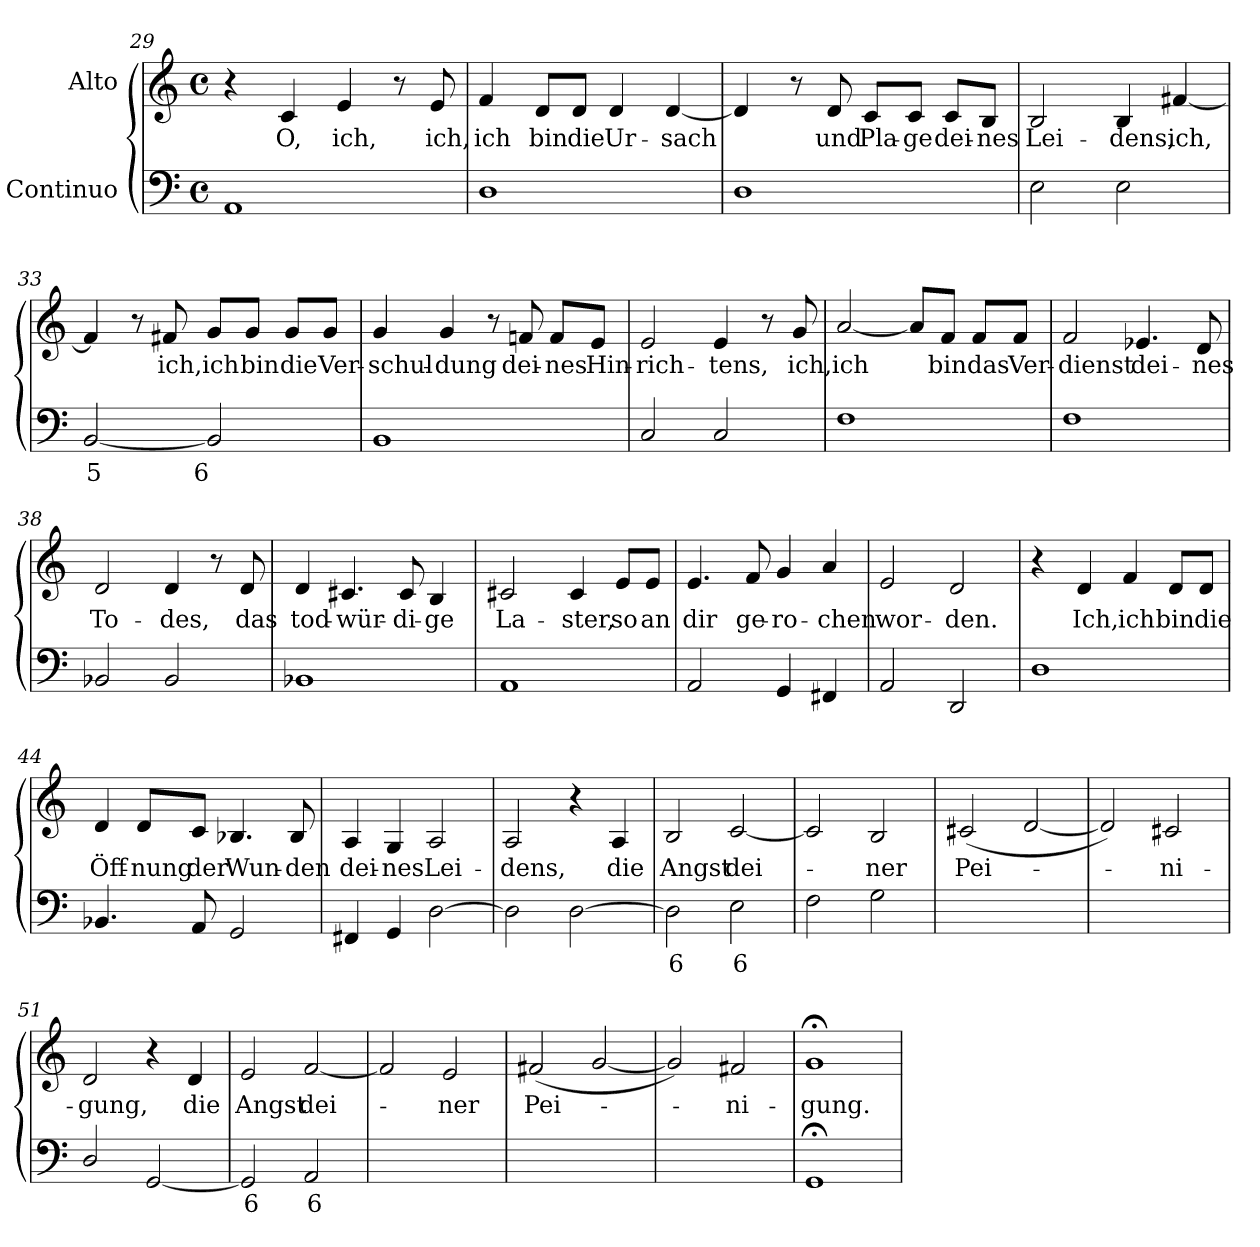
**kern	**text	**kern	**text
*part2	*part2	*part1	*part1
*staff2	*staff2	*staff1	*staff1
*I"Continuo	*	*I"Alto	*
*clefF4	*	*clefG2	*
*k[]	*	*k[]	*
*C:	*	*C:	*
*M4/4	*	*M4/4	*
*met(c)	*	*met(c)	*
=29	=29	=29	=29
1AA	.	4r	.
!	!	!	!LO:LY:b
.	.	4c	O,
!	!	!	!LO:LY:b
.	.	4e	ich,
.	.	8r	.
!	!	!	!LO:LY:b
.	.	8e	ich,
!!LO:LB:g=z
=30	=30	=30	=30
!	!	!	!LO:LY:b
1D	.	4f	ich
!	!	!	!LO:LY:b
.	.	8d/L	bin
!	!	!	!LO:LY:b
.	.	8d/J	die
!	!	!	!LO:LY:b
.	.	4d	Ur-
!	!	!	!LO:LY:b
.	.	[4d	-sach
=31	=31	=31	=31
1D	.	4d]	.
.	.	8r	.
!	!	!	!LO:LY:b
.	.	8d	und
!	!	!	!LO:LY:b
.	.	8c/L	Pla-
!	!	!	!LO:LY:b
.	.	8c/J	-ge
!	!	!	!LO:LY:b
.	.	8c/L	dei-
!	!	!	!LO:LY:b
.	.	8B/J	-nes
=32	=32	=32	=32
!	!	!	!LO:LY:b
2E	.	2B	Lei-
!	!	!	!LO:LY:b
2E	.	4B	-dens,
!	!	!	!LO:LY:b
.	.	[4f#X	ich,
=33	=33	=33	=33
!	!LO:LY:b	!	!
[2BB	5	4f#]	.
.	.	8r	.
!	!	!	!LO:LY:b
.	.	8f#	ich,
!	!LO:LY:b	!	!LO:LY:b
2BB]	6	8g/L	ich
!	!	!	!LO:LY:b
.	.	8g/J	bin
!	!	!	!LO:LY:b
.	.	8g/L	die
!	!	!	!LO:LY:b
.	.	8g/J	Ver-
=34	=34	=34	=34
!	!	!	!LO:LY:b
1BB	.	4g	-schul-
!	!	!	!LO:LY:b
.	.	4g	-dung
.	.	8r	.
!	!	!	!LO:LY:b
.	.	8fn	dei-
!	!	!	!LO:LY:b
.	.	8f/L	-nes
!	!	!	!LO:LY:b
.	.	8e/J	Hin-
!!LO:LB:g=z
=35	=35	=35	=35
!	!	!	!LO:LY:b
2C	.	2e	-rich-
!	!	!	!LO:LY:b
2C	.	4e	-tens,
.	.	8r	.
!	!	!	!LO:LY:b
.	.	8g	ich,
=36	=36	=36	=36
!	!	!	!LO:LY:b
1F	.	[2a	ich
.	.	8a/L]	.
!	!	!	!LO:LY:b
.	.	8f/J	bin
!	!	!	!LO:LY:b
.	.	8f/L	das
!	!	!	!LO:LY:b
.	.	8f/J	Ver-
=37	=37	=37	=37
!	!	!	!LO:LY:b
1F	.	2f	-dienst
!	!	!	!LO:LY:b
.	.	4.e-X	dei-
!	!	!	!LO:LY:b
.	.	8d	-nes
=38	=38	=38	=38
!	!	!	!LO:LY:b
2BB-X	.	2d	To-
!	!	!	!LO:LY:b
2BB-	.	4d	-des,
.	.	8r	.
!	!	!	!LO:LY:b
.	.	8d	das
=39	=39	=39	=39
!	!	!	!LO:LY:b
1BB-X	.	4d	tod-
!	!	!	!LO:LY:b
.	.	4.c#X	-wür-
!	!	!	!LO:LY:b
.	.	8c#	-di-
!	!	!	!LO:LY:b
.	.	4B	-ge
=40	=40	=40	=40
!	!	!	!LO:LY:b
1AA	.	2c#X	La-
!	!	!	!LO:LY:b
.	.	4c#	-ster,
!	!	!	!LO:LY:b
.	.	8e/L	so
!	!	!	!LO:LY:b
.	.	8e/J	an
!!LO:LB:g=z
=41	=41	=41	=41
!	!	!	!LO:LY:b
2AA	.	4.e	dir
!	!	!	!LO:LY:b
.	.	8f	ge-
!	!	!	!LO:LY:b
4GG	.	4g	-ro-
!	!	!	!LO:LY:b
4FF#X	.	4a	-chen
=42	=42	=42	=42
!	!	!	!LO:LY:b
2AA	.	2e	wor-
!	!	!	!LO:LY:b
2DD	.	2d	-den.
=43	=43	=43	=43
1D	.	4r	.
!	!	!	!LO:LY:b
.	.	4d	Ich,
!	!	!	!LO:LY:b
.	.	4f	ich
!	!	!	!LO:LY:b
.	.	8d/L	bin
!	!	!	!LO:LY:b
.	.	8d/J	die
=44	=44	=44	=44
!	!	!	!LO:LY:b
4.BB-X	.	4d	Öff-
!	!	!	!LO:LY:b
.	.	8d/L	-nung
!	!	!	!LO:LY:b
8AA	.	8c/J	der
!	!	!	!LO:LY:b
2GG	.	4.B-X	Wun-
!	!	!	!LO:LY:b
.	.	8B-	-den
=45	=45	=45	=45
!	!	!	!LO:LY:b
4FF#X	.	4A	dei-
!	!	!	!LO:LY:b
4GG	.	4G	-nes
!	!	!	!LO:LY:b
[2D	.	2A	Lei-
=46	=46	=46	=46
!	!	!	!LO:LY:b
2D]	.	2A	-dens,
[2D	.	4r	.
!	!	!	!LO:LY:b
.	.	4A	die
!!LO:LB:g=z
=47	=47	=47	=47
!	!LO:LY:b	!	!LO:LY:b
2D]	6	2B	Angst
!	!LO:LY:b	!	!LO:LY:b
2E	6	[2c	dei-
=48	=48	=48	=48
2F	.	2c]	.
!	!	!	!LO:LY:b
2G	.	2B	ner
=49	=49	=49	=49
!	!LO:LY:b	!	!LO:LY:b
(>[2Eyy	6	(<2c#X	Pei-
!	!LO:LY:b	!	!
2Eyy_	7	[2d	.
=50	=50	=50	=50
!	!LO:LY:b	!	!
2Eyy_)	7	2d])	.
!	!LO:LY:b	!	!LO:LY:b
2Eyy]	6	2c#X	ni-
=51	=51	=51	=51
!	!	!	!LO:LY:b
2D/	.	2d	-gung,
[2GG	.	4r	.
!	!	!	!LO:LY:b
.	.	4d	die
=52	=52	=52	=52
!	!LO:LY:b	!	!LO:LY:b
2GG]	6	2e	Angst
!	!LO:LY:b	!	!LO:LY:b
2AA	6	[2f	dei-
=53	=53	=53	=53
!	!LO:LY:b	!	!
[2Cyy	4	2f]	.
!	!LO:LY:b	!	!LO:LY:b
2Cyy]	3	2e	ner
!!LO:LB:g=z
=54	=54	=54	=54
!	!	!	!LO:LY:b
(>[2Dyy	.	(<2f#X	Pei-
!	!LO:LY:b	!	!
2Dyy_	4	[2g	.
=55	=55	=55	=55
!	!LO:LY:b	!	!
2Dyy_)	4	2g])	.
!	!	!	!LO:LY:b
2Dyy]	.	2f#X	ni-
=56	=56	=56	=56
!	!	!	!LO:LY:b
1GG;<	.	1g;<	-gung.
=	=	=	=
*-	*-	*-	*-
